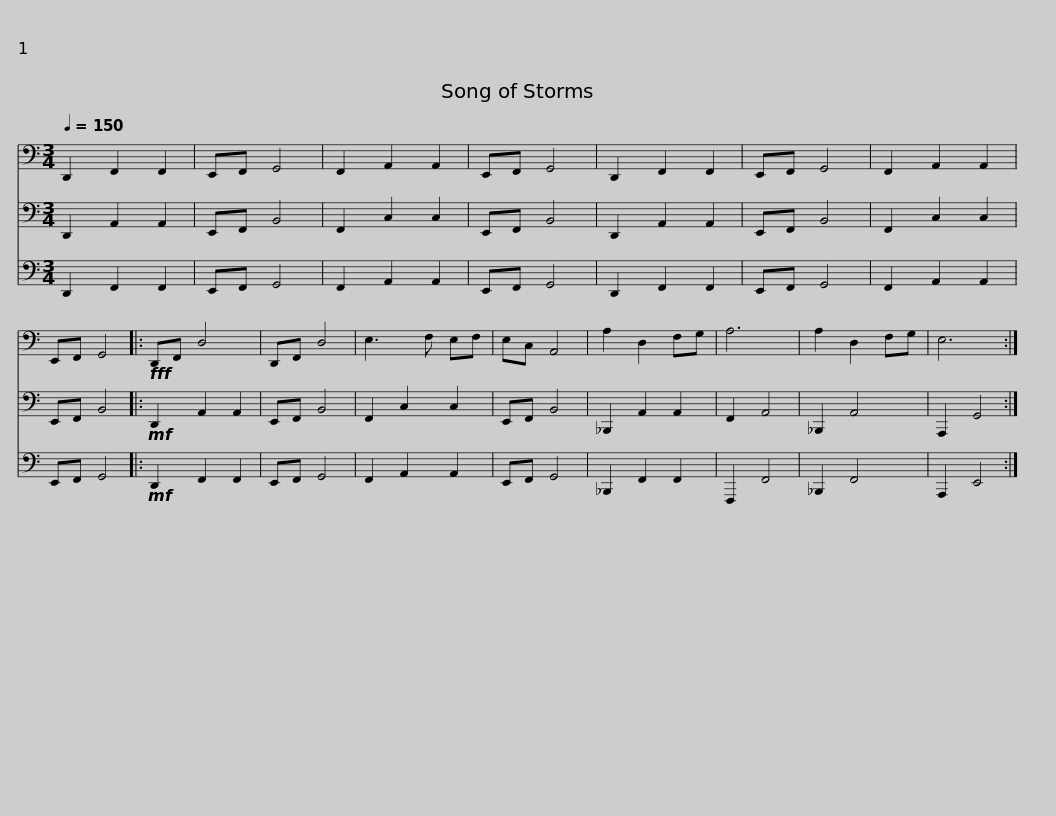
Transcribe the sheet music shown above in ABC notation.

X:1
%%score 1 2 3
L:1/8
Q:1/4=150
M:3/4
I:linebreak $
K:C
V:1 bass
V:2 bass
V:3 bass
V:1
 D,,2 F,,2 F,,2 | E,,F,, G,,4 | F,,2 A,,2 A,,2 | E,,F,, G,,4 | D,,2 F,,2 F,,2 | %5
 E,,F,, G,,4 | F,,2 A,,2 A,,2 | E,,F,, G,,4 |:!fff! D,,F,, D,4 | D,,F,, D,4 |$ %10
 E,3 F, E,F, | E,C, A,,4 | A,2 D,2 F,G, | A,6 | A,2 D,2 F,G, | %15
 E,6 :| %16
V:2
 D,,2 A,,2 A,,2 | E,,F,, B,,4 | F,,2 C,2 C,2 | E,,F,, B,,4 | D,,2 A,,2 A,,2 | %5
 E,,F,, B,,4 | F,,2 C,2 C,2 | E,,F,, B,,4 |:!mf! D,,2 A,,2 A,,2 | E,,F,, B,,4 |$ %10
 F,,2 C,2 C,2 | E,,F,, B,,4 | _B,,,2 A,,2 A,,2 | F,,2 A,,4 | _B,,,2 A,,4 | %15
 A,,,2 G,,4 :| %16
V:3
 D,,2 F,,2 F,,2 | E,,F,, G,,4 | F,,2 A,,2 A,,2 | E,,F,, G,,4 | D,,2 F,,2 F,,2 | %5
 E,,F,, G,,4 | F,,2 A,,2 A,,2 | E,,F,, G,,4 |:!mf! D,,2 F,,2 F,,2 | E,,F,, G,,4 |$ %10
 F,,2 A,,2 A,,2 | E,,F,, G,,4 | _B,,,2 F,,2 F,,2 | F,,,2 F,,4 | _B,,,2 F,,4 | %15
 A,,,2 E,,4 :| %16
